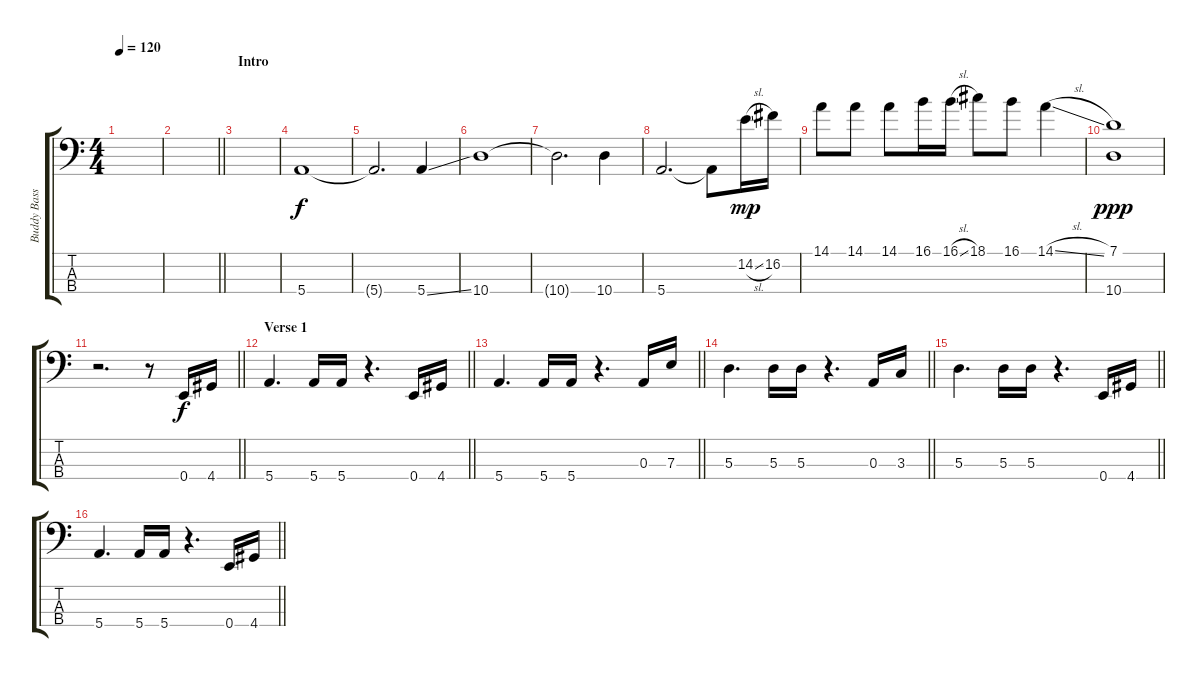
\track ("Buddy Bass" "Buddy Bass") {instrument electricbassfinger}
\staff {score tabs}
\tuning (G2 D2 A1 E1) {hide}
\ts (4 4)
\tempo 120
\clef f4
\ks c
|
\barLineRight lightlight
|
\section ("" "Intro")
|
5.4.1 |
5.4{t}.2{d} 5.4{ss}.4 |
10.4.1 |
10.4{t}.2{d} 10.4.4 |
5.4.2{d} 5.4{t}.8 14.2{sl}.16{dy mp} 16.2.16 |
14.1.8 14.1.8 14.1.8 16.1.16 16.1{sl}.16 18.1.8 16.1.8 14.1{sl}.4 |
(7.1 10.4).1{dy ppp} |
\barLineRight lightlight
r.2{d} r.8 0.4.16{dy f} 4.4.16 |
\section ("" "Verse 1")
\barLineRight lightlight
5.4.4{d} 5.4.16 5.4.16 r.4{d} 0.4.16 4.4.16 |
\barLineRight lightlight
5.4.4{d} 5.4.16 5.4.16 r.4{d} 0.3.16 7.3.16 |
\barLineRight lightlight
5.3.4{d} 5.3.16 5.3.16 r.4{d} 0.3.16 3.3.16 |
\barLineRight lightlight
5.3.4{d} 5.3.16 5.3.16 r.4{d} 0.4.16 4.4.16 |
\barLineRight lightlight
5.4.4{d} 5.4.16 5.4.16 r.4{d} 0.4.16 4.4.16
